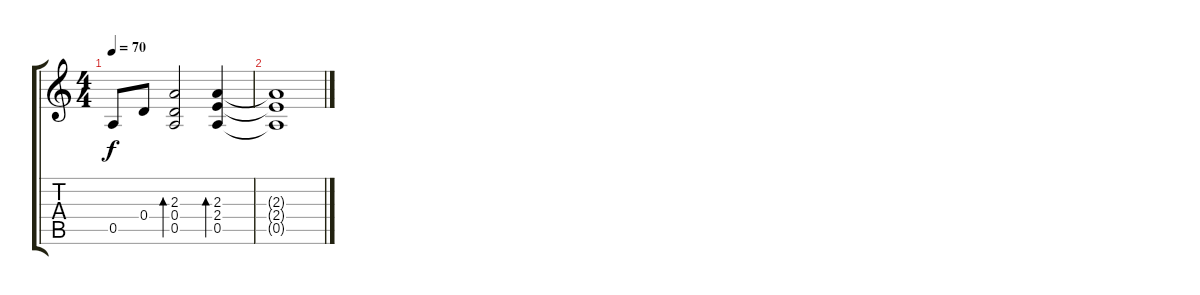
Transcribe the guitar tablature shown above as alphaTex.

\track "" {instrument acousticguitarnylon}
\staff {score tabs}
\tuning (E4 B3 G3 D3 A2 D2) {hide}
\ts (4 4)
\tempo 70
\clef g2
\ks c
0.5.8{dy f volume 8} 0.4.8 (2.3 0.4 0.5).2{bd 480} (2.3 2.4 0.5).4{bd 480} |
(2.3{t} 2.4{t} 0.5{t}).1
